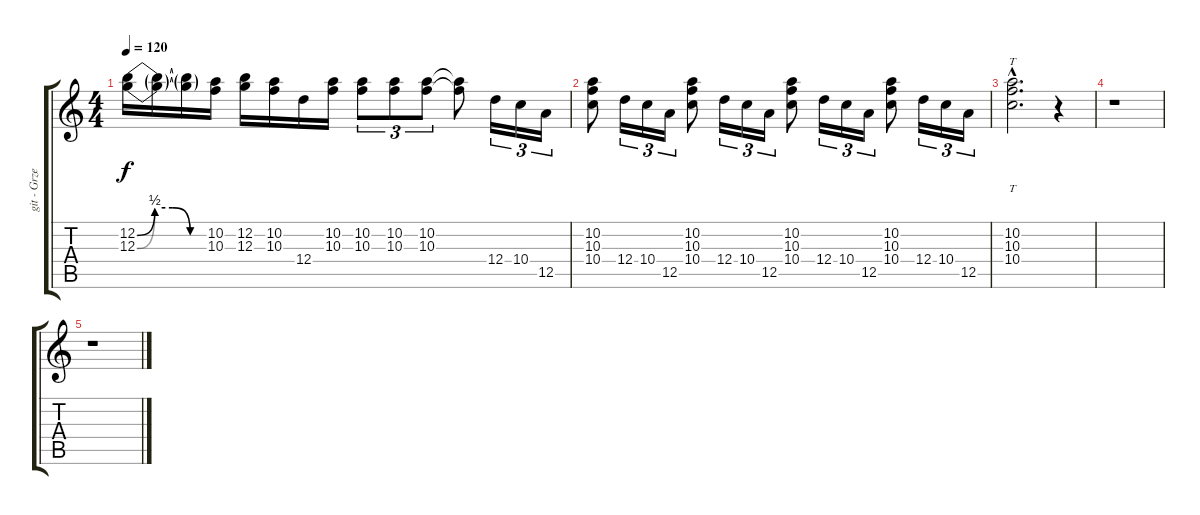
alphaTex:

\track ("git - Grzegorz Skawiński" "git - Grze") {instrument distortionguitar}
\staff {score tabs}
\tuning (E4 B3 G3 D3 A2 E2) {hide}
\ts (4 4)
\tempo 120
\clef g2
\ks c
(12.2{be (custom 0 0 15 2 30 2 45 0 60 0)} 12.3{be (custom 0 0 15 2 30 2 45 0 60 0)}).16{dy f} (12.2{t} 12.3{t}).16 (12.2{t} 12.3{t}).16 (10.2 10.3).16 (12.2 12.3).16 (10.2 10.3).16 12.4.16 (10.2 10.3).16 (10.2 10.3).8{tu (3 2)} (10.2 10.3).8{tu (3 2)} (10.2 10.3).8{tu (3 2)} (10.2{t} 10.3{t}).8 12.4.16{tu (3 2)} 10.4.16{tu (3 2)} 12.5.16{tu (3 2)} |
(10.2 10.3 10.4).8 12.4.16{tu (3 2)} 10.4.16{tu (3 2)} 12.5.16{tu (3 2)} (10.2 10.3 10.4).8 12.4.16{tu (3 2)} 10.4.16{tu (3 2)} 12.5.16{tu (3 2)} (10.2 10.3 10.4).8 12.4.16{tu (3 2)} 10.4.16{tu (3 2)} 12.5.16{tu (3 2)} (10.2 10.3 10.4).8 12.4.16{tu (3 2)} 10.4.16{tu (3 2)} 12.5.16{tu (3 2)} |
(10.2{hac} 10.3{hac} 10.4{hac}).2{tt d} r.4 |
r.1 |
r.1
